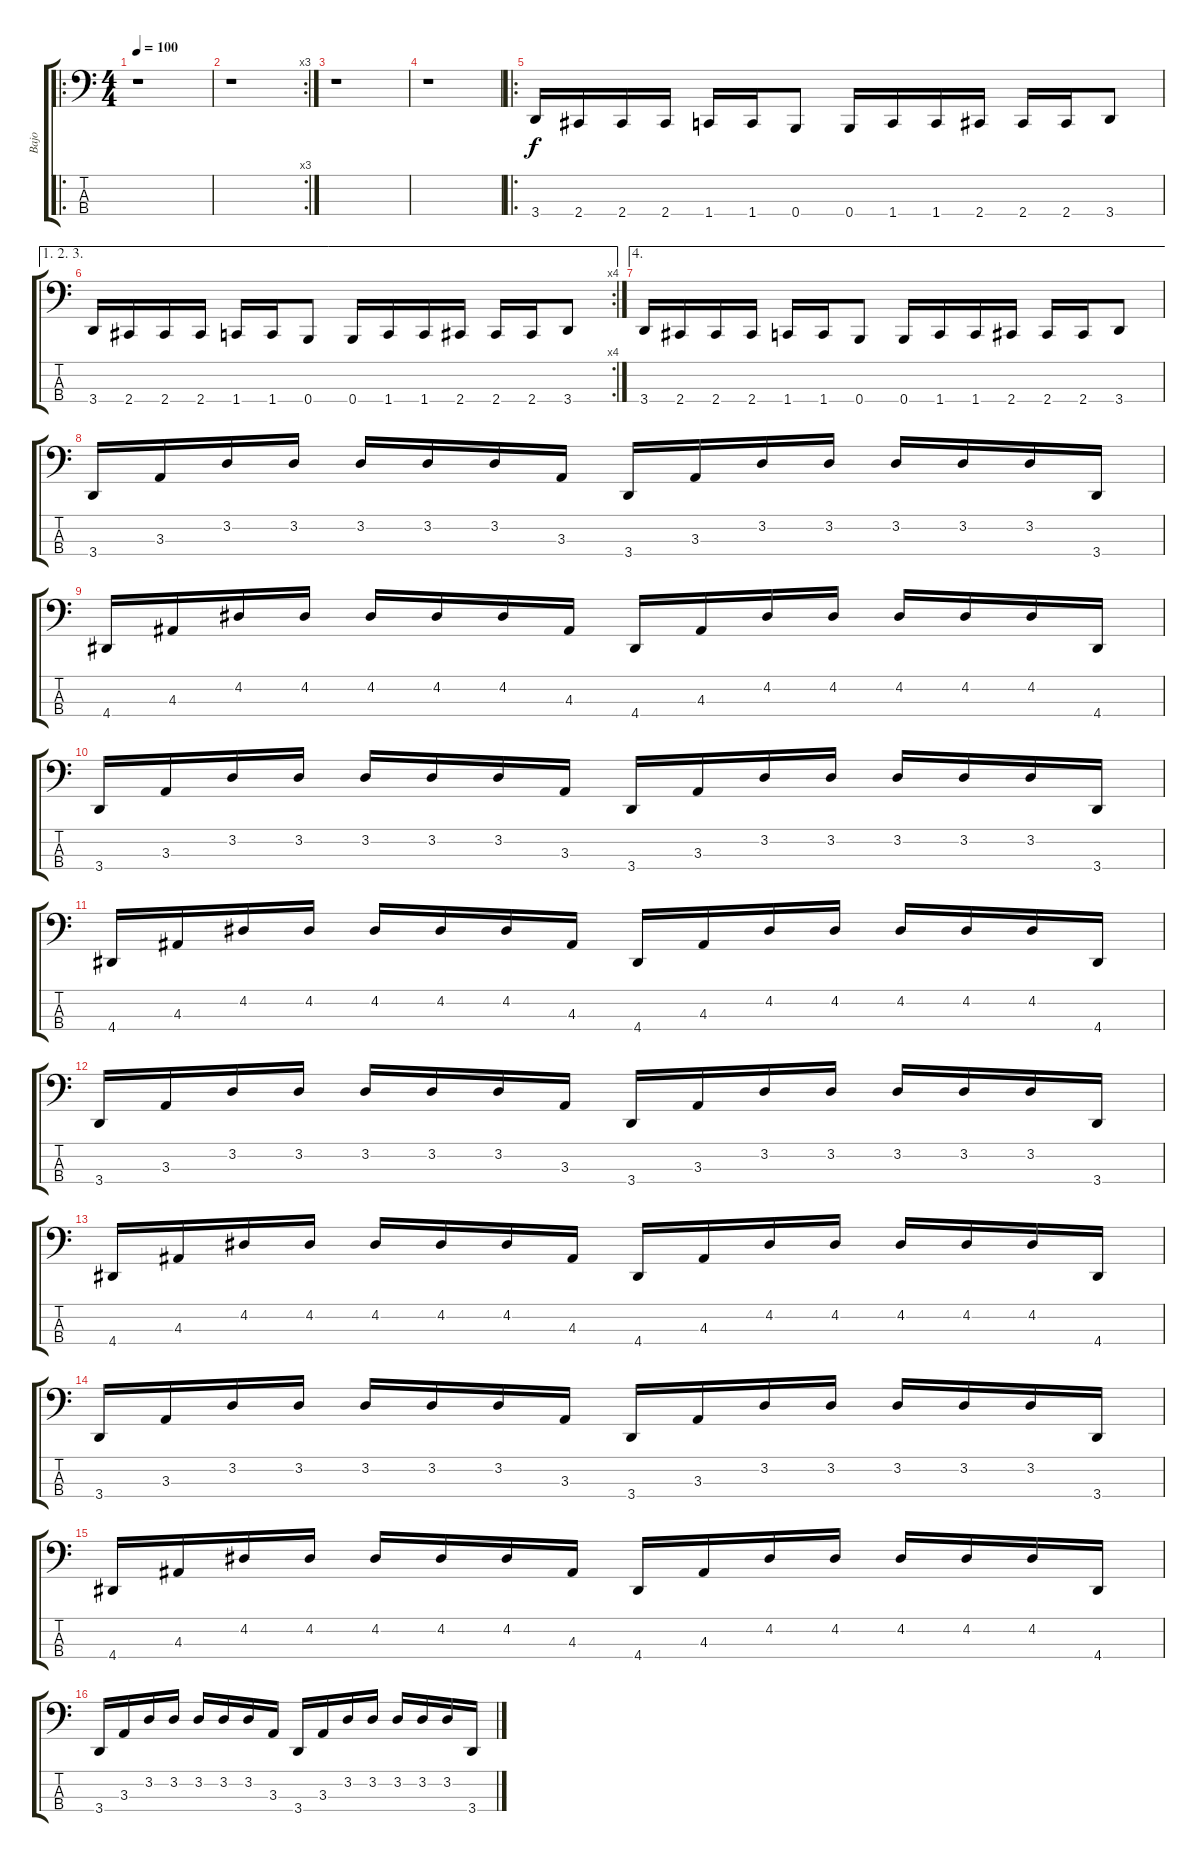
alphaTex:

\track ("Bajo" "Bajo") {instrument electricbassfinger}
\staff {score tabs}
\tuning (E2 B1 Gb1 B0) {hide}
\ro
\ts (4 4)
\tempo 100
\clef f4
\ks c
r.1{dy f instrument electricbassfinger} |
\rc 3
r.1 |
r.1 |
r.1 |
\ro
3.4.16 2.4.16 2.4.16 2.4.16 1.4.16 1.4.16 0.4.8 0.4.16 1.4.16 1.4.16 2.4.16 2.4.16 2.4.16 3.4.8 |
\ae (1 2 3)
\rc 4
3.4.16 2.4.16 2.4.16 2.4.16 1.4.16 1.4.16 0.4.8 0.4.16 1.4.16 1.4.16 2.4.16 2.4.16 2.4.16 3.4.8 |
\ae 4
3.4.16 2.4.16 2.4.16 2.4.16 1.4.16 1.4.16 0.4.8 0.4.16 1.4.16 1.4.16 2.4.16 2.4.16 2.4.16 3.4.8 |
3.4.16 3.3.16 3.2.16 3.2.16 3.2.16 3.2.16 3.2.16 3.3.16 3.4.16 3.3.16 3.2.16 3.2.16 3.2.16 3.2.16 3.2.16 3.4.16 |
4.4.16 4.3.16 4.2.16 4.2.16 4.2.16 4.2.16 4.2.16 4.3.16 4.4.16 4.3.16 4.2.16 4.2.16 4.2.16 4.2.16 4.2.16 4.4.16 |
3.4.16 3.3.16 3.2.16 3.2.16 3.2.16 3.2.16 3.2.16 3.3.16 3.4.16 3.3.16 3.2.16 3.2.16 3.2.16 3.2.16 3.2.16 3.4.16 |
4.4.16 4.3.16 4.2.16 4.2.16 4.2.16 4.2.16 4.2.16 4.3.16 4.4.16 4.3.16 4.2.16 4.2.16 4.2.16 4.2.16 4.2.16 4.4.16 |
3.4.16 3.3.16 3.2.16 3.2.16 3.2.16 3.2.16 3.2.16 3.3.16 3.4.16 3.3.16 3.2.16 3.2.16 3.2.16 3.2.16 3.2.16 3.4.16 |
4.4.16 4.3.16 4.2.16 4.2.16 4.2.16 4.2.16 4.2.16 4.3.16 4.4.16 4.3.16 4.2.16 4.2.16 4.2.16 4.2.16 4.2.16 4.4.16 |
3.4.16 3.3.16 3.2.16 3.2.16 3.2.16 3.2.16 3.2.16 3.3.16 3.4.16 3.3.16 3.2.16 3.2.16 3.2.16 3.2.16 3.2.16 3.4.16 |
4.4.16 4.3.16 4.2.16 4.2.16 4.2.16 4.2.16 4.2.16 4.3.16 4.4.16 4.3.16 4.2.16 4.2.16 4.2.16 4.2.16 4.2.16 4.4.16 |
3.4.16 3.3.16 3.2.16 3.2.16 3.2.16 3.2.16 3.2.16 3.3.16 3.4.16 3.3.16 3.2.16 3.2.16 3.2.16 3.2.16 3.2.16 3.4.16
